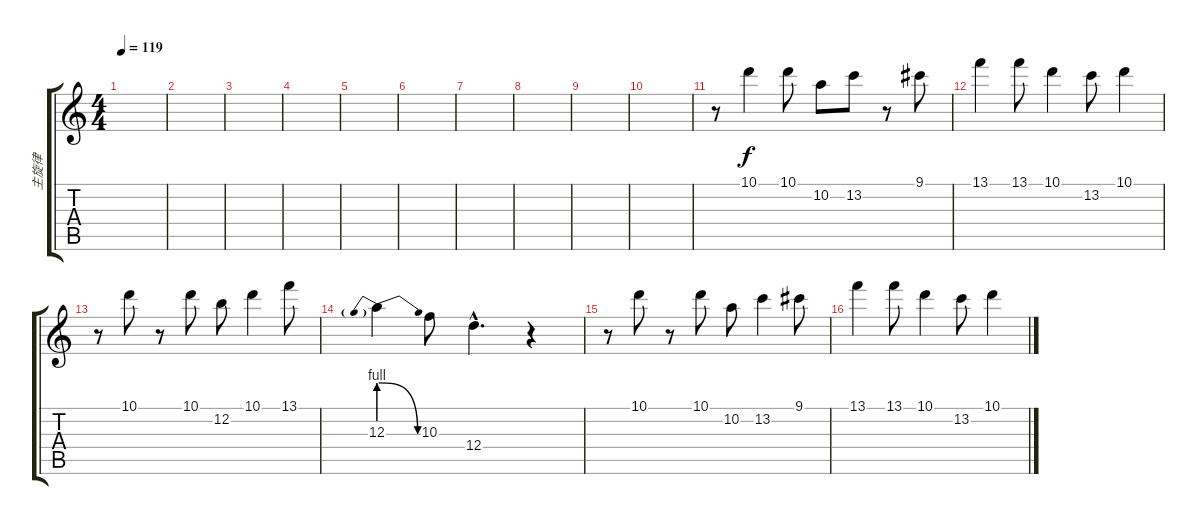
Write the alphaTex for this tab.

\track ("主旋律" "主旋律") {instrument overdrivenguitar}
\staff {score tabs}
\tuning (E4 B3 G3 D3 A2 E2) {hide}
\ts (4 4)
\tempo 119
\clef g2
\ks c
|
|
|
|
|
|
|
|
|
|
r.8 10.1.4 10.1.8 10.2.8 13.2.8 r.8 9.1.8 |
13.1.4 13.1.8 10.1.4 13.2.8 10.1.4 |
r.8 10.1.8 r.8 10.1.8 12.2.8 10.1.4 13.1.8 |
12.3{be (prebendrelease 0 4 60 0)}.4 10.3.8 12.4{hac}.4{d} r.4 |
r.8 10.1.8 r.8 10.1.8 10.2.8 13.2.4 9.1.8 |
13.1.4 13.1.8 10.1.4 13.2.8 10.1.4
